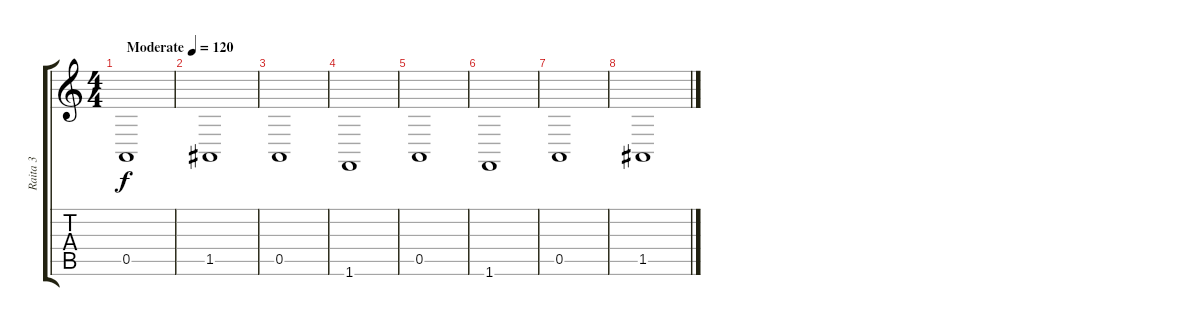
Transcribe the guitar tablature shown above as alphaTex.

\track ("Raita 3" "Raita 3") {instrument stringensemble1}
\staff {score tabs}
\tuning (E4 B3 G3 D3 A2 E2) {hide}
\ts (4 4)
\tempo (120 "Moderate")
\tempo 90
\tempo (120 "Moderate")
\clef g2
\ks c
0.5.1{dy f instrument stringensemble1} |
1.5.1 |
0.5.1 |
1.6.1 |
0.5.1 |
1.6.1 |
0.5.1 |
1.5.1
